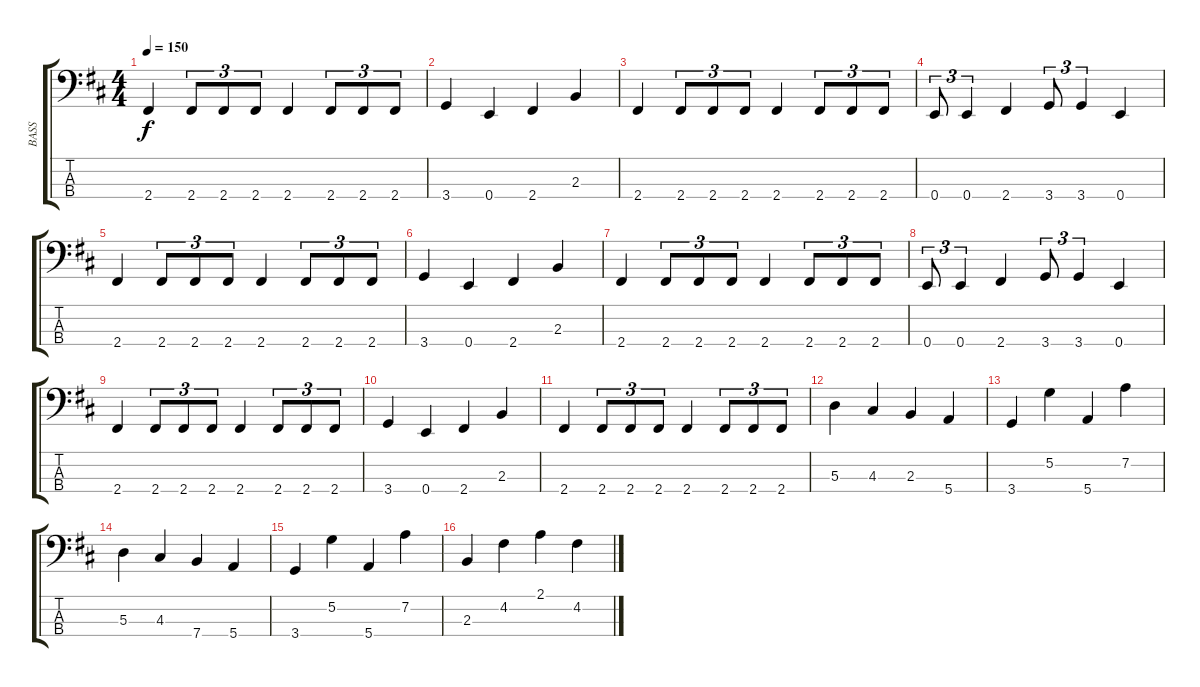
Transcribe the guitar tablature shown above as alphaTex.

\track ("BASS" "BASS") {instrument electricbassfinger}
\staff {score tabs}
\tuning (G2 D2 A1 E1) {hide}
\ts (4 4)
\tempo 150
\clef f4
\ks d
2.4.4{dy f} 2.4.8{tu (3 2)} 2.4.8{tu (3 2)} 2.4.8{tu (3 2)} 2.4.4 2.4.8{tu (3 2)} 2.4.8{tu (3 2)} 2.4.8{tu (3 2)} |
3.4.4 0.4.4 2.4.4 2.3.4 |
2.4.4 2.4.8{tu (3 2)} 2.4.8{tu (3 2)} 2.4.8{tu (3 2)} 2.4.4 2.4.8{tu (3 2)} 2.4.8{tu (3 2)} 2.4.8{tu (3 2)} |
0.4.8{tu (3 2)} 0.4.4{tu (3 2)} 2.4.4 3.4.8{tu (3 2)} 3.4.4{tu (3 2)} 0.4.4 |
2.4.4 2.4.8{tu (3 2)} 2.4.8{tu (3 2)} 2.4.8{tu (3 2)} 2.4.4 2.4.8{tu (3 2)} 2.4.8{tu (3 2)} 2.4.8{tu (3 2)} |
3.4.4 0.4.4 2.4.4 2.3.4 |
2.4.4 2.4.8{tu (3 2)} 2.4.8{tu (3 2)} 2.4.8{tu (3 2)} 2.4.4 2.4.8{tu (3 2)} 2.4.8{tu (3 2)} 2.4.8{tu (3 2)} |
0.4.8{tu (3 2)} 0.4.4{tu (3 2)} 2.4.4 3.4.8{tu (3 2)} 3.4.4{tu (3 2)} 0.4.4 |
2.4.4 2.4.8{tu (3 2)} 2.4.8{tu (3 2)} 2.4.8{tu (3 2)} 2.4.4 2.4.8{tu (3 2)} 2.4.8{tu (3 2)} 2.4.8{tu (3 2)} |
3.4.4 0.4.4 2.4.4 2.3.4 |
2.4.4 2.4.8{tu (3 2)} 2.4.8{tu (3 2)} 2.4.8{tu (3 2)} 2.4.4 2.4.8{tu (3 2)} 2.4.8{tu (3 2)} 2.4.8{tu (3 2)} |
5.3.4 4.3.4 2.3.4 5.4.4 |
3.4.4 5.2.4 5.4.4 7.2.4 |
5.3.4 4.3.4 7.4.4 5.4.4 |
3.4.4 5.2.4 5.4.4 7.2.4 |
2.3.4 4.2.4 2.1.4 4.2.4
